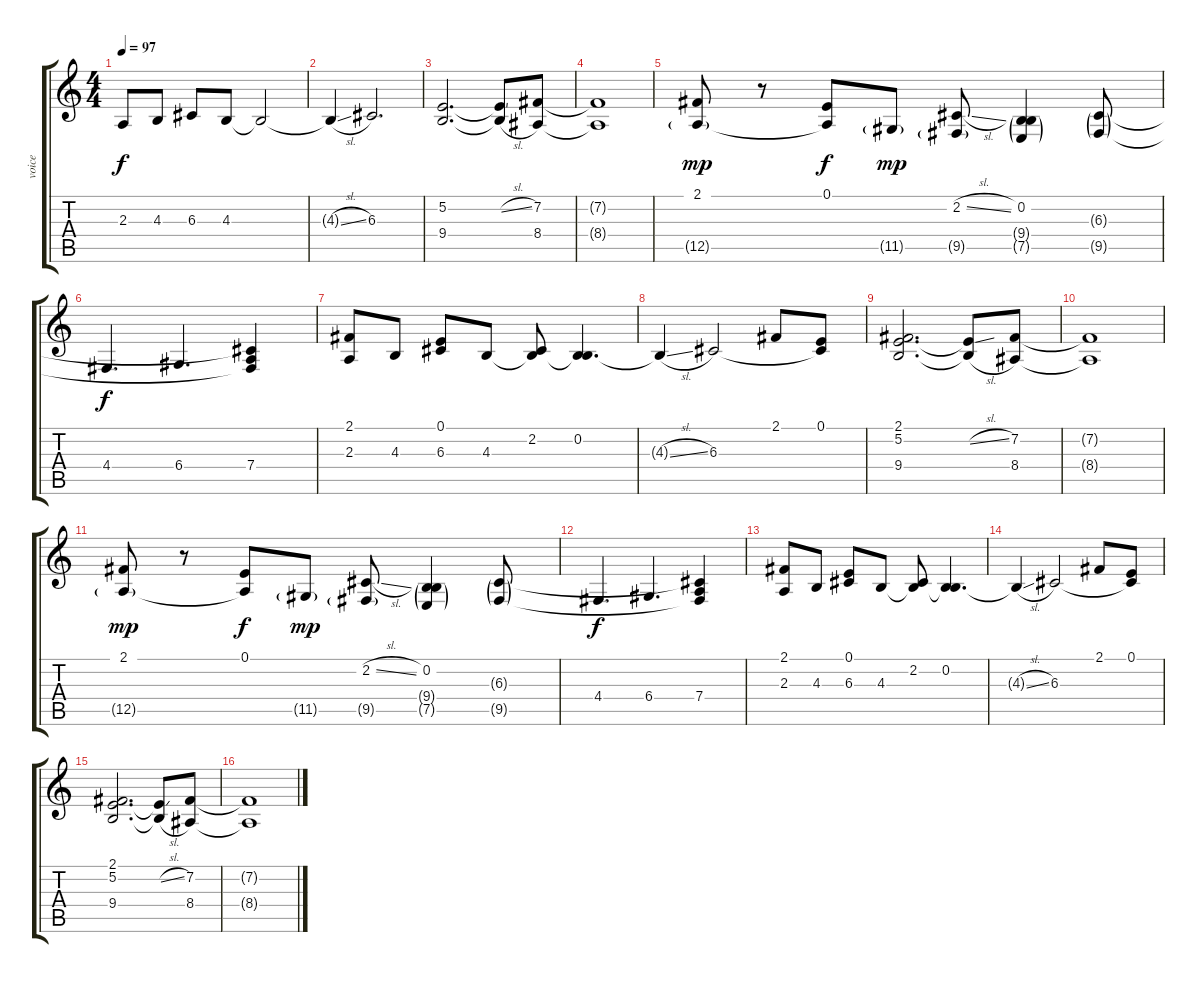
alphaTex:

\track ("voice" "voice") {instrument ocarina}
\staff {score tabs}
\tuning (E4 B3 G3 D3 A2 E2) {hide}
\ts (4 4)
\tempo 97
\clef g2
\ks c
2.3.8{dy f} 4.3.8 6.3.8 4.3.8 4.3{t}.2 |
4.3{sl t}.4 6.3.2{d} |
(5.2 9.4).2{d} (5.2{sl t} 9.4{h t}).8 (7.2 8.4).8 |
(7.2{t} 8.4{t}).1 |
(2.1 12.5{g}).8{dy mp} r.8 (0.1 12.5{t}).8{dy f} 11.5{g}.8{dy mp} (2.2{sl} 9.5{g}).8 (0.2 9.4{g} 7.5{g}).4 (6.3{g} 9.5{g}).8 |
4.4.4{d dy f} 6.4.4{d} (6.3{t} 7.4 9.5{t}).4 |
(2.1 2.3).8 4.3.8 (0.1 6.3).8 4.3.8 (2.2 4.3{t}).8 (0.2 4.3{t}).4{d} |
4.3{sl t}.4 6.3.2 2.1.8 (0.1 6.3{t}).8 |
(2.1 5.2 9.4).2{d} (5.2{sl t} 9.4{h t}).8 (7.2 8.4).8 |
(7.2{t} 8.4{t}).1 |
(2.1 12.5{g}).8{dy mp} r.8 (0.1 12.5{t}).8{dy f} 11.5{g}.8{dy mp} (2.2{sl} 9.5{g}).8 (0.2 9.4{g} 7.5{g}).4 (6.3{g} 9.5{g}).8 |
4.4.4{d dy f} 6.4.4{d} (6.3{t} 7.4 9.5{t}).4 |
(2.1 2.3).8 4.3.8 (0.1 6.3).8 4.3.8 (2.2 4.3{t}).8 (0.2 4.3{t}).4{d} |
4.3{sl t}.4 6.3.2 2.1.8 (0.1 6.3{t}).8 |
(2.1 5.2 9.4).2{d} (5.2{sl t} 9.4{h t}).8 (7.2 8.4).8 |
(7.2{t} 8.4{t}).1
